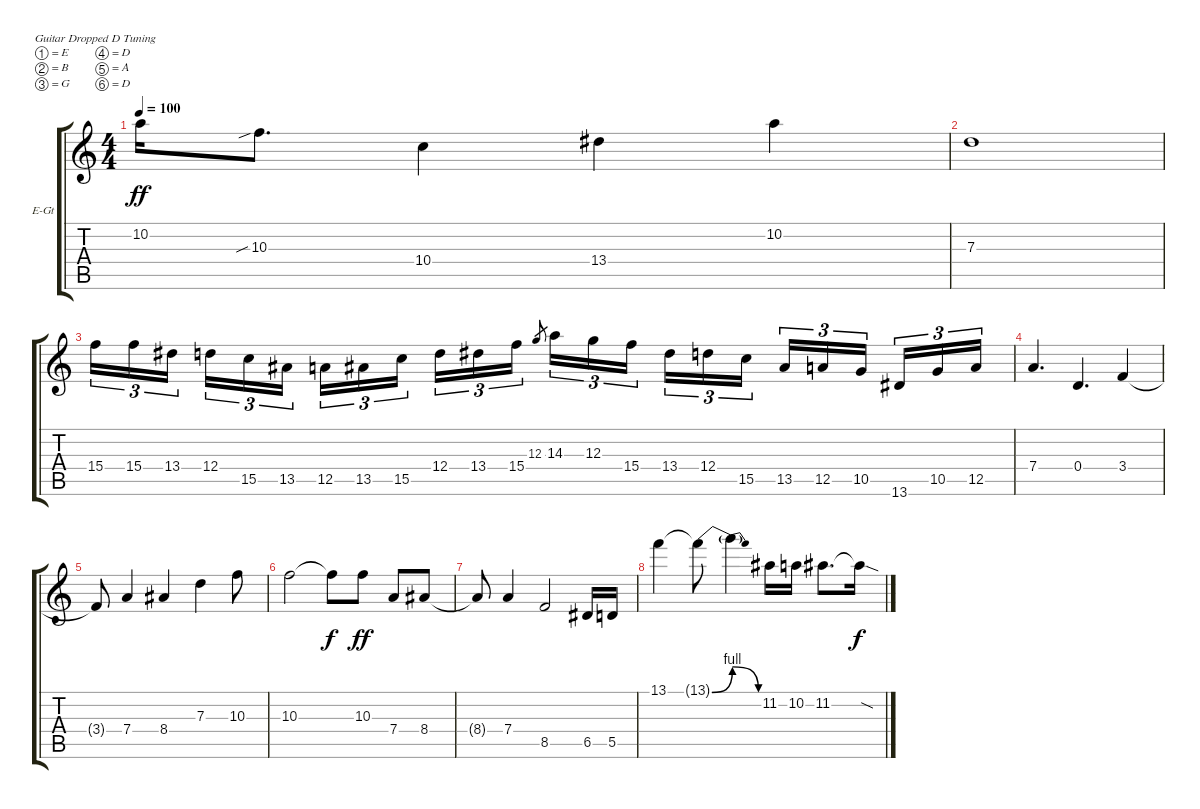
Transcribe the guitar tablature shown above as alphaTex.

\bracketExtendMode groupsimilarinstruments
\firstSystemTrackNameOrientation horizontal
\otherSystemsTrackNameOrientation horizontal
\track ("Paul" "E-Gt") {instrument distortionguitar}
\staff {score tabs}
\tuning (E4 B3 G3 D3 A2 D2)
\ts (4 4)
\tempo 100
\clef g2
\ks c
10.2.16{dy ff} 10.3{sib}.8{d} 10.4.4 13.4.4 10.2.4 |
7.3.1 |
15.4.16{tu (3 2)} 15.4.16{tu (3 2)} 13.4.16{tu (3 2)} 12.4.16{tu (3 2)} 15.5.16{tu (3 2)} 13.5.16{tu (3 2)} 12.5.16{tu (3 2)} 13.5.16{tu (3 2)} 15.5.16{tu (3 2)} 12.4.16{tu (3 2)} 13.4.16{tu (3 2)} 15.4.16{tu (3 2)} 12.3.8{gr} 14.3.16{tu (3 2)} 12.3.16{tu (3 2)} 15.4.16{tu (3 2)} 13.4.16{tu (3 2)} 12.4.16{tu (3 2)} 15.5.16{tu (3 2)} 13.5.16{tu (3 2)} 12.5.16{tu (3 2)} 10.5.16{tu (3 2)} 13.6.16{tu (3 2)} 10.5.16{tu (3 2)} 12.5.16{tu (3 2)} |
7.4.4{d} 0.4.4{d} 3.4.4 |
3.4{t}.8 7.4.4 8.4.4 7.3.4 10.3.8 |
10.3.2 10.3{t}.8{dy f} 10.3.8{dy ff} 7.4.8 8.4.8 |
8.4{t}.8 7.4.4 8.5.2 6.5.16 5.5.16 |
13.1.4 13.1{be (bend 0 0 60 4) t}.8 13.1{be (release 0 4 60 0) t}.4 11.2.16 10.2.16 11.2.8{d} 11.2{sod t}.16{dy f}
